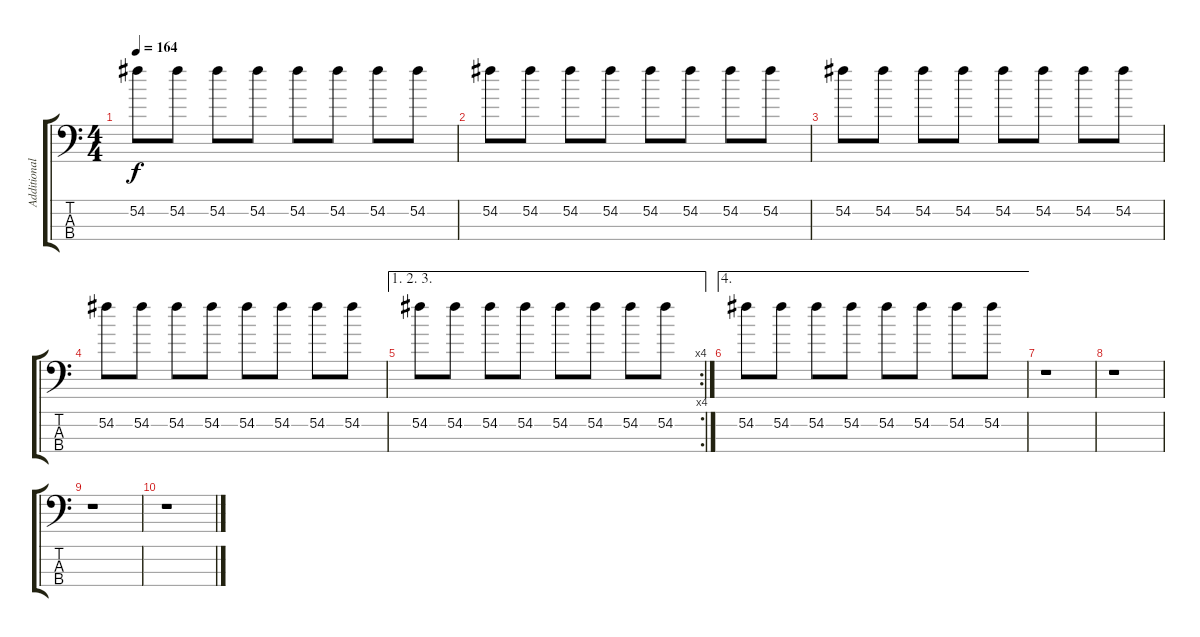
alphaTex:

\track ("Additional Percussion" "Additional") {instrument acousticgrandpiano}
\staff {score tabs}
\tuning (C-1 C-1 C-1 C-1) {hide}
\ts (4 4)
\tempo 164
\clef f4
\ks c
54.2.8{dy f} 54.2.8 54.2.8 54.2.8 54.2.8 54.2.8 54.2.8 54.2.8 |
54.2.8 54.2.8 54.2.8 54.2.8 54.2.8 54.2.8 54.2.8 54.2.8 |
54.2.8 54.2.8 54.2.8 54.2.8 54.2.8 54.2.8 54.2.8 54.2.8 |
54.2.8 54.2.8 54.2.8 54.2.8 54.2.8 54.2.8 54.2.8 54.2.8 |
\ae (1 2 3)
\rc 4
54.2.8 54.2.8 54.2.8 54.2.8 54.2.8 54.2.8 54.2.8 54.2.8 |
\ae 4
54.2.8 54.2.8 54.2.8 54.2.8 54.2.8 54.2.8 54.2.8 54.2.8 |
r.1 |
r.1 |
r.1 |
r.1
